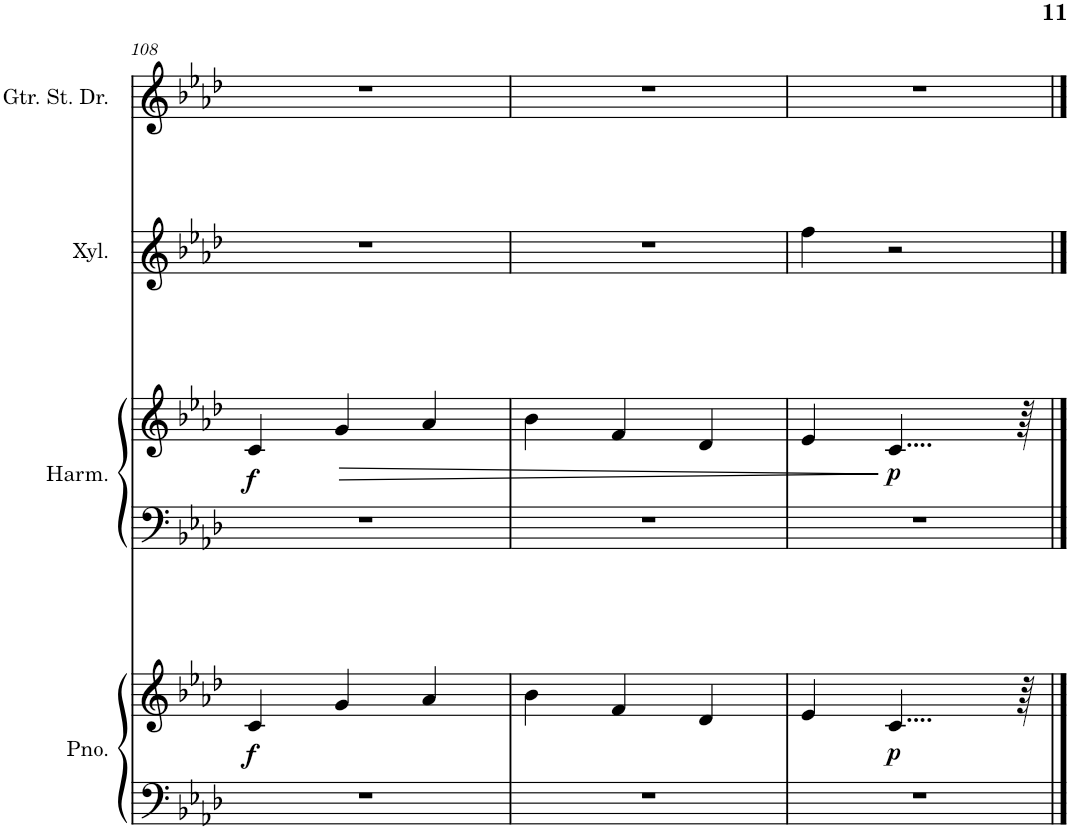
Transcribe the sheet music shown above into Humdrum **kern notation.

**kern	**kern	**dynam	**kern	**kern	**dynam	**kern	**kern
*part4	*part4	*part4	*part3	*part3	*part3	*part2	*part1
*staff6	*staff5	*staff5/6	*staff4	*staff3	*staff3/4	*staff2	*staff1
*I"Piano	*	*	*I"Harmonium	*	*	*I"Xylophone	*I"Guitar Steel Drums
*I'Pno.	*	*	*I'Harm.	*	*	*I'Xyl.	*I'Gtr. St. Dr.
!!LO:PB:g=z
*clefF4	*clefG2	*	*clefF4	*clefG2	*	*clefG2	*clefG2
*	*	*	*	*	*	*Trd-7c-12	*
*k[b-e-a-d-]	*k[b-e-a-d-]	*	*k[b-e-a-d-]	*k[b-e-a-d-]	*	*k[b-e-a-d-]	*k[b-e-a-d-]
*M6/8	*M6/8	*	*M6/8	*M6/8	*	*M6/8	*M6/8
=108	=108	=108	=108	=108	=108	=108	=108
!	!	!LO:DY:b	!	!	!LO:DY:b	!	!
2.r	4c/	f	2.r	4c/	f	2.r	2.r
!	!	!	!	!	!LO:HP:b	!	!
.	4g/	.	.	4g/	>	.	.
.	4a-/	.	.	4a-/	.	.	.
=109	=109	=109	=109	=109	=109	=109	=109
2.r	4b-\	.	2.r	4b-\	.	2.r	2.r
.	4f/	.	.	4f/	.	.	.
.	4d-/	.	.	4d-/	.	.	.
=110	=110	=110	=110	=110	=110	=110	=110
2.r	4e-/	.	2.r	4e-/	.	4ff\	2.r
!	!	!LO:DY:b	!	!	!LO:DY:n=1:b	!	!
.	64%31c/	p	.	64%31c/	] p	2r	.
.	64r	.	.	64r	.	.	.
==	==	==	==	==	==	==	==
*-	*-	*-	*-	*-	*-	*-	*-
